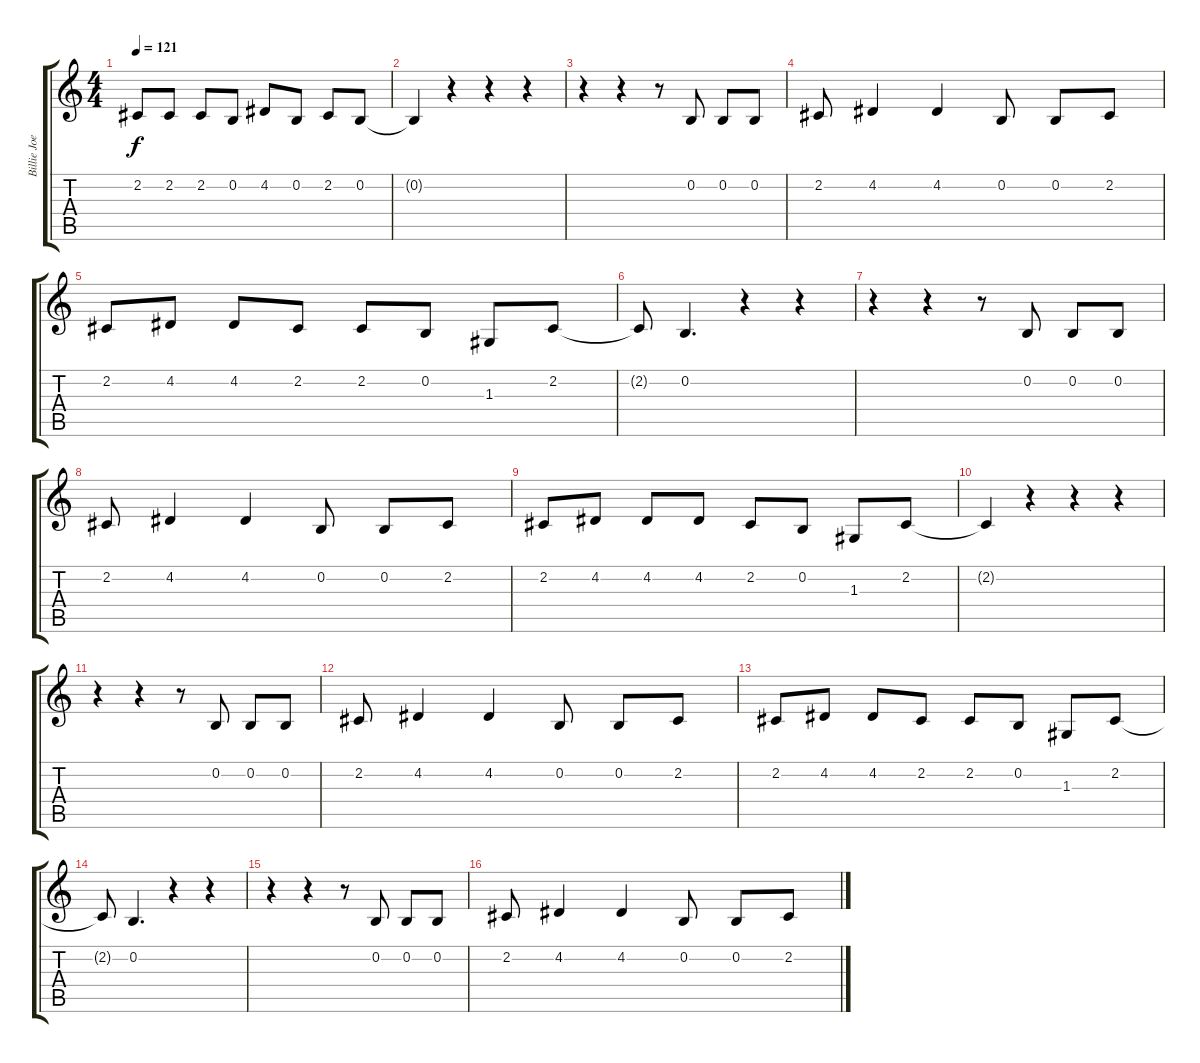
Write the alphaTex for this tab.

\track ("Billie Joe Armstrong - Vocals" "Billie Joe") {instrument altosax}
\staff {score tabs}
\tuning (E4 B3 G3 D3 A2 E2) {hide}
\ts (4 4)
\tempo 121
\clef g2
\ks c
2.2.8{dy f} 2.2.8 2.2.8 0.2.8 4.2.8 0.2.8 2.2.8 0.2.8 |
0.2{t}.4 r.4 r.4 r.4 |
r.4 r.4 r.8 0.2.8 0.2.8 0.2.8 |
2.2.8 4.2.4 4.2.4 0.2.8 0.2.8 2.2.8 |
2.2.8 4.2.8 4.2.8 2.2.8 2.2.8 0.2.8 1.3.8 2.2.8 |
2.2{t}.8 0.2.4{d} r.4 r.4 |
r.4 r.4 r.8 0.2.8 0.2.8 0.2.8 |
2.2.8 4.2.4 4.2.4 0.2.8 0.2.8 2.2.8 |
2.2.8 4.2.8 4.2.8 4.2.8 2.2.8 0.2.8 1.3.8 2.2.8 |
2.2{t}.4 r.4 r.4 r.4 |
r.4 r.4 r.8 0.2.8 0.2.8 0.2.8 |
2.2.8 4.2.4 4.2.4 0.2.8 0.2.8 2.2.8 |
2.2.8 4.2.8 4.2.8 2.2.8 2.2.8 0.2.8 1.3.8 2.2.8 |
2.2{t}.8 0.2.4{d} r.4 r.4 |
r.4 r.4 r.8 0.2.8 0.2.8 0.2.8 |
2.2.8 4.2.4 4.2.4 0.2.8 0.2.8 2.2.8
